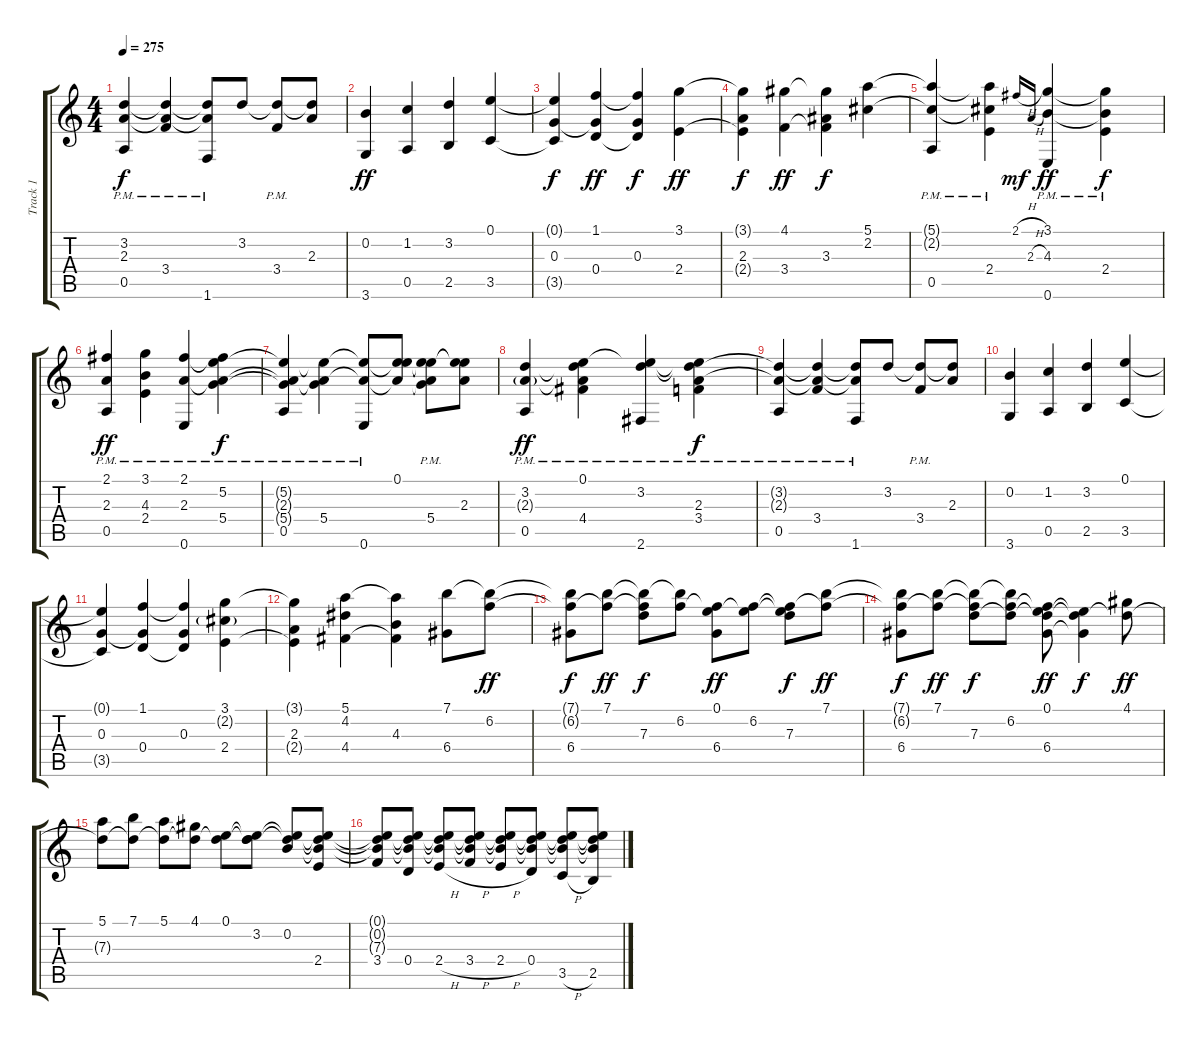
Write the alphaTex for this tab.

\track ("Track 1" "Track 1") {instrument acousticguitarsteel}
\staff {score tabs}
\tuning (E4 B3 G3 D3 A2 E2) {hide}
\ts (4 4)
\tempo 275
\clef g2
\ks c
(3.2{t} 2.3{t} 0.5{pm}).4{dy f} (3.2{t} 2.3{t} 3.4{pm}).4 (3.2{t} 2.3{t} 1.6{pm}).8 3.2.8 (3.2{t} 3.4{pm}).8 (3.2{t} 2.3).8 |
(0.2 3.6).4{dy ff} (1.2 0.5).4 (3.2 2.5).4 (0.1 3.5).4 |
(0.1{t} 0.3 3.5{t}).4{dy f} (1.1 0.3{t} 0.4).4{dy ff} (1.1{t} 0.3 0.4{t}).4{dy f} (3.1 2.4).4{dy ff} |
(3.1{t} 2.3 2.4{t}).4{dy f} (4.1 3.4).4{dy ff} (4.1{t} 3.3 3.4{t}).4{dy f} (5.1 2.2).4 |
(5.1{t} 2.2{t} 0.5{pm}).4 (5.1{t} 2.2{t} 2.4{pm}).4 2.1{h}.16{gr onbeat dy mf} 2.3{h}.16{gr onbeat} (3.1 4.3 0.6{pm}).4{dy ff} (3.1{t} 4.3{t} 2.4{pm}).4{dy f} |
(2.1 2.3 0.5{pm}).4{dy ff} (3.1 4.3 2.4{pm}).4 (2.1 2.3 0.6{pm}).4 (2.1{t} 5.2 2.3{t} 5.4{pm}).4{dy f} |
(5.2{t} 2.3{t} 5.4{pm t} 0.5{pm}).4 (5.2{t} 2.3{t} 5.4{pm}).4 (5.2{t} 2.3{t} 0.6{pm}).8 (0.1 5.2{t} 2.3{t}).8 (0.1{t} 5.2{t} 2.3{t} 5.4{pm}).8 (0.1{t} 5.2{t} 2.3).8 |
(3.2 2.3{g} 0.5{pm}).4{dy ff} (0.1 3.2{t} 2.3{t} 4.4{pm}).4 (0.1{t} 3.2 2.6{pm}).4 (0.1{t} 3.2{t} 2.3 3.4{pm}).4{dy f} |
(3.2{t} 2.3{t} 0.5{pm}).4 (3.2{t} 2.3{t} 3.4{pm}).4 (3.2{t} 2.3{t} 1.6{pm}).8 3.2.8 (3.2{t} 3.4{pm}).8 (3.2{t} 2.3).8 |
(0.2 3.6).4 (1.2 0.5).4 (3.2 2.5).4 (0.1 3.5).4 |
(0.1{t} 0.3 3.5{t}).4 (1.1 0.3{t} 0.4).4 (1.1{t} 0.3 0.4{t}).4 (3.1 2.2{g} 2.4).4 |
(3.1{t} 2.3 2.4{t}).4 (5.1 4.2 4.4).4 (5.1{t} 4.3 4.4{t}).4 (7.1 6.4).8 (7.1{t} 6.2).8{dy ff} |
(7.1{t} 6.2{t} 6.4).8{dy f} (7.1 6.2{t}).8{dy ff} (7.1{t} 6.2{t} 7.3).8{dy f} (7.1{t} 6.2).8 (0.1 6.2{t} 6.4).8{dy ff} (0.1{t} 6.2).8 (0.1{t} 6.2{t} 7.3).8{dy f} (7.1 6.2{t}).8{dy ff} |
(7.1{t} 6.2{t} 6.4).8{dy f} (7.1 6.2{t}).8{dy ff} (7.1{t} 6.2{t} 7.3).8{dy f} (7.1{t} 6.2 7.3{t}).8 (0.1 6.2{t} 7.3{t} 6.4).8{dy ff} (0.1{t} 7.3{t} 6.4{t}).4{dy f} (4.1 7.3{t}).8{dy ff} |
(5.1 7.3{t}).8 (7.1 7.3{t}).8 (5.1 7.3{t}).8 (4.1 7.3{t}).8 (0.1 7.3{t}).8 (0.1{t} 3.2 7.3{t}).8 (0.1{t} 0.2 7.3{t}).8 (0.1{t} 0.2{t} 7.3{t} 2.4).8 |
(0.1{t} 0.2{t} 7.3{t} 3.4).8 (0.1{t} 0.2{t} 7.3{t} 0.4).8 (0.1{t} 0.2{t} 7.3{t} 2.4{h}).8 (0.1{t} 0.2{t} 7.3{t} 3.4{h}).8 (0.1{t} 0.2{t} 7.3{t} 2.4{h}).8 (0.1{t} 0.2{t} 7.3{t} 0.4).8 (0.1{t} 0.2{t} 7.3{t} 3.5{h}).8 (0.1{t} 0.2{t} 7.3{t} 2.5).8
